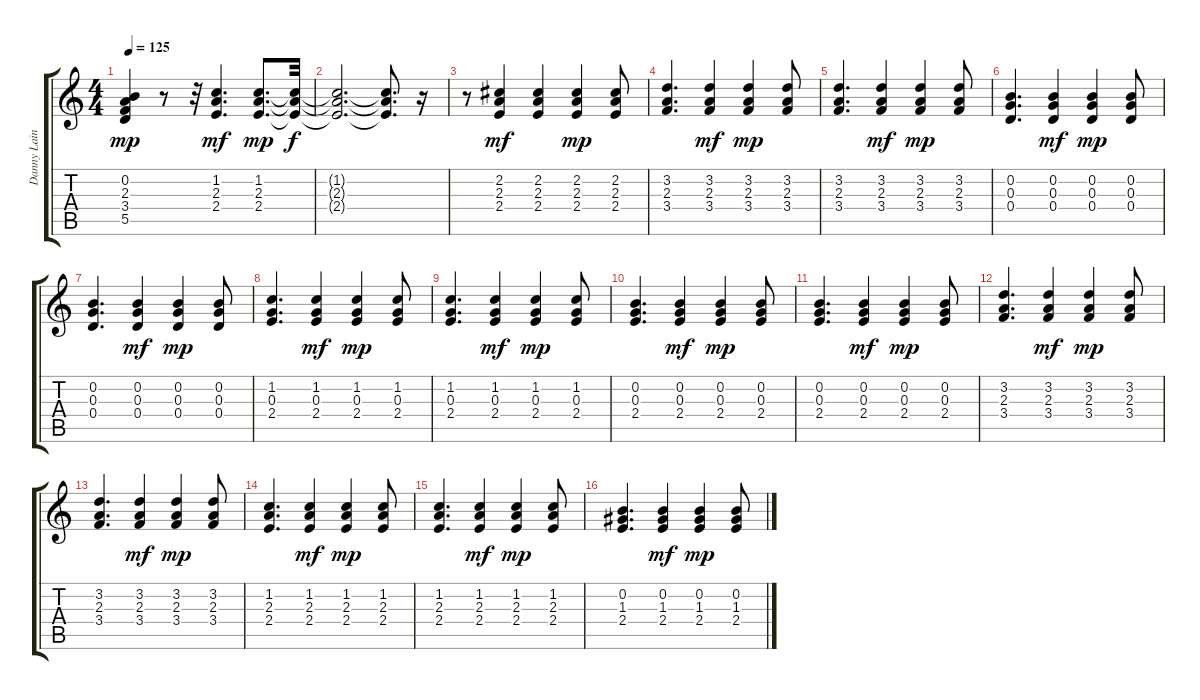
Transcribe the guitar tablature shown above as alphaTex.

\track ("Danny Laine" "Danny Lain") {instrument acousticguitarsteel}
\staff {score tabs}
\tuning (E4 B3 G3 D3 A2 E2) {hide}
\ts (4 4)
\tempo 125
\clef g2
\ks c
(0.2 2.3 3.4 5.5).4{dy mp} r.8 r.32 (1.2 2.3 2.4).4{d dy mf} (1.2 2.3 2.4).8{d dy mp} (1.2{t} 2.3{t} 2.4{t}).32{dy f} |
(1.2{t} 2.3{t} 2.4{t}).2{d} (1.2{t} 2.3{t} 2.4{t}).8{d} r.16 |
r.8 (2.2 2.3 2.4).4{dy mf} (2.2 2.3 2.4).4 (2.2 2.3 2.4).4{dy mp} (2.2 2.3 2.4).8 |
(3.2 2.3 3.4).4{d} (3.2 2.3 3.4).4{dy mf} (3.2 2.3 3.4).4{dy mp} (3.2 2.3 3.4).8 |
(3.2 2.3 3.4).4{d} (3.2 2.3 3.4).4{dy mf} (3.2 2.3 3.4).4{dy mp} (3.2 2.3 3.4).8 |
(0.2 0.3 0.4).4{d} (0.2 0.3 0.4).4{dy mf} (0.2 0.3 0.4).4{dy mp} (0.2 0.3 0.4).8 |
(0.2 0.3 0.4).4{d} (0.2 0.3 0.4).4{dy mf} (0.2 0.3 0.4).4{dy mp} (0.2 0.3 0.4).8 |
(1.2 0.3 2.4).4{d} (1.2 0.3 2.4).4{dy mf} (1.2 0.3 2.4).4{dy mp} (1.2 0.3 2.4).8 |
(1.2 0.3 2.4).4{d} (1.2 0.3 2.4).4{dy mf} (1.2 0.3 2.4).4{dy mp} (1.2 0.3 2.4).8 |
(0.2 0.3 2.4).4{d} (0.2 0.3 2.4).4{dy mf} (0.2 0.3 2.4).4{dy mp} (0.2 0.3 2.4).8 |
(0.2 0.3 2.4).4{d} (0.2 0.3 2.4).4{dy mf} (0.2 0.3 2.4).4{dy mp} (0.2 0.3 2.4).8 |
(3.2 2.3 3.4).4{d} (3.2 2.3 3.4).4{dy mf} (3.2 2.3 3.4).4{dy mp} (3.2 2.3 3.4).8 |
(3.2 2.3 3.4).4{d} (3.2 2.3 3.4).4{dy mf} (3.2 2.3 3.4).4{dy mp} (3.2 2.3 3.4).8 |
(1.2 2.3 2.4).4{d} (1.2 2.3 2.4).4{dy mf} (1.2 2.3 2.4).4{dy mp} (1.2 2.3 2.4).8 |
(1.2 2.3 2.4).4{d} (1.2 2.3 2.4).4{dy mf} (1.2 2.3 2.4).4{dy mp} (1.2 2.3 2.4).8 |
(0.2 1.3 2.4).4{d} (0.2 1.3 2.4).4{dy mf} (0.2 1.3 2.4).4{dy mp} (0.2 1.3 2.4).8
